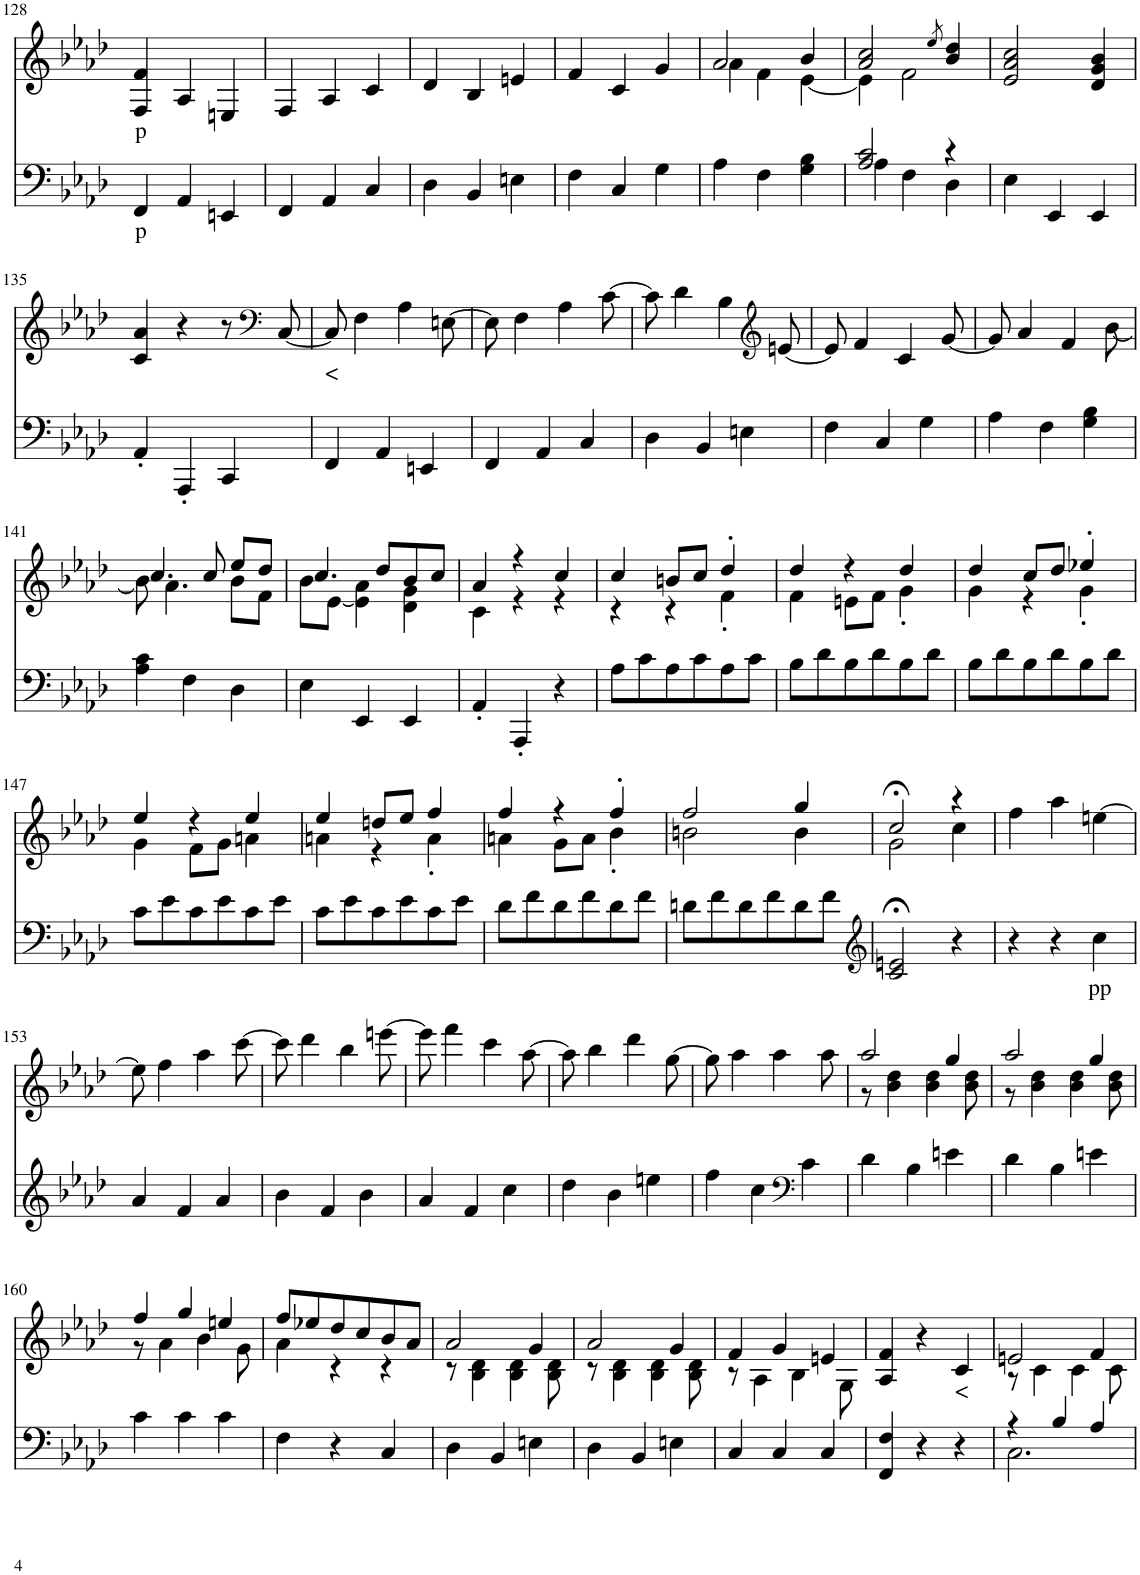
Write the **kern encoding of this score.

**kern	**text	**kern	**text
*part2	*part2	*part1	*part1
*staff2	*staff2	*staff1	*staff1
*I"piano	*	*I"piano	*
*I'Pno	*	*I'Pno	*
!!LO:PB:g=z
*clefF4	*	*clefG2	*
*k[b-e-a-d-]	*	*k[b-e-a-d-]	*
*M3/4	*	*M3/4	*
=128	=128	=128	=128
!	!LO:LY:b	!	!LO:LY:b
4FF/	p	4F/ 4f/	p
4AA-/	.	4A-/	.
4EEn/	.	4En/	.
=129	=129	=129	=129
4FF/	.	4F/	.
4AA-/	.	4A-/	.
4C/	.	4c/	.
=130	=130	=130	=130
4D-\	.	4d-/	.
4BB-/	.	4B-/	.
4En\	.	4en/	.
=131	=131	=131	=131
4F\	.	4f/	.
4C/	.	4c/	.
4G\	.	4g/	.
=132	=132	=132	=132
*	*	*^	*
4A-\	.	2a-/	4a-\	.
4F\	.	.	4f\	.
4G\ 4B-\	.	4b-/	[4e-\	.
=133	=133	=133	=133	=133
*^	*	*	*	*
2A-/ 2c/	4A-\	.	2a-/ 2cc/	4e-\]	.
.	4F\	.	.	2f\	.
.	.	.	8qee-/	.	.
4r	4D-\	.	4b-/ 4dd-/	.	.
*v	*v	*	*	*	*
*	*	*v	*v	*
=134	=134	=134	=134
4E-\	.	2e-/ 2a-/ 2cc/	.
4EE-/	.	.	.
4EE-/	.	4d-/ 4g/ 4b-/	.
!!LO:LB:g=z
=135	=135	=135	=135
4AA-'/	.	4c/ 4a-/	.
4AAA-'/	.	4r	.
4CC/	.	8r	.
*	*	*clefF4	*
.	.	[8C/	.
=136	=136	=136	=136
!	!	!	!LO:LY:b
4FF/	.	8C/]	<
.	.	4F\	.
4AA-/	.	.	.
.	.	4A-\	.
4EEn/	.	.	.
.	.	[8En\	.
=137	=137	=137	=137
4FF/	.	8E\]	.
.	.	4F\	.
4AA-/	.	.	.
.	.	4A-\	.
4C/	.	.	.
.	.	[8c\	.
=138	=138	=138	=138
4D-\	.	8c\]	.
.	.	4d-\	.
4BB-/	.	.	.
.	.	4B-\	.
4En\	.	.	.
*	*	*clefG2	*
.	.	[8en/	.
=139	=139	=139	=139
4F\	.	8e/]	.
.	.	4f/	.
4C/	.	.	.
.	.	4c/	.
4G\	.	.	.
.	.	[8g/	.
=140	=140	=140	=140
4A-\	.	8g/]	.
.	.	4a-/	.
4F\	.	.	.
.	.	4f/	.
4G\ 4B-\	.	.	.
.	.	[8b-\	.
!!LO:LB:g=z
=141	=141	=141	=141
*	*	*^	*
4A-\ 4c\	.	4.cc/	8b-\]	.
.	.	.	4.a-\	.
4F\	.	.	.	.
.	.	8cc/	.	.
4D-\	.	8ee-/L	8b-\L	.
.	.	8dd-/J	8f\J	.
=142	=142	=142	=142	=142
4E-\	.	4.cc/	8b-\L	.
.	.	.	[8e-\J	.
4EE-/	.	.	4e-\] 4a-\	.
.	.	8dd-/L	.	.
4EE-/	.	8b-/	4d-\ 4g\	.
.	.	8cc/J	.	.
=143	=143	=143	=143	=143
4AA-'/	.	4a-/	4c\	.
4AAA-'/	.	4r	4r	.
4r	.	4cc/	4r	.
=144	=144	=144	=144	=144
8A-\L	.	4cc/	4r	.
8c\	.	.	.	.
8A-\	.	8bn/L	4r	.
8c\	.	8cc/J	.	.
8A-\	.	4dd-'/	4f'\	.
8c\J	.	.	.	.
=145	=145	=145	=145	=145
8B-\L	.	4dd-/	4f\	.
8d-\	.	.	.	.
8B-\	.	4r	8en\L	.
8d-\	.	.	8f\J	.
8B-\	.	4dd-/	4g'\	.
8d-\J	.	.	.	.
=146	=146	=146	=146	=146
8B-\L	.	4dd-/	4g\	.
8d-\	.	.	.	.
8B-\	.	8cc/L	4r	.
8d-\	.	8dd-/J	.	.
8B-\	.	4ee-X'/	4g'\	.
8d-\J	.	.	.	.
!!LO:LB:g=z	!!
=147	=147	=147	=147	=147
8c\L	.	4ee-/	4g\	.
8e-\	.	.	.	.
8c\	.	4r	8f\L	.
8e-\	.	.	8g\J	.
8c\	.	4ee-/	4an\	.
8e-\J	.	.	.	.
=148	=148	=148	=148	=148
8c\L	.	4ee-/	4an\	.
8e-\	.	.	.	.
8c\	.	8ddn/L	4r	.
8e-\	.	8ee-/J	.	.
8c\	.	4ff/	4a'\	.
8e-\J	.	.	.	.
=149	=149	=149	=149	=149
8d-\L	.	4ff/	4an\	.
8f\	.	.	.	.
8d-\	.	4r	8g\L	.
8f\	.	.	8a\J	.
8d-\	.	4ff'/	4b-'\	.
8f\J	.	.	.	.
=150	=150	=150	=150	=150
8dn\L	.	2ff/	2bn\	.
8f\	.	.	.	.
8d\	.	.	.	.
8f\	.	.	.	.
8d\	.	4gg/	4b\	.
8f\J	.	.	.	.
=151	=151	=151	=151	=151
*clefG2	*	*	*	*
2c/;< 2en/;<	.	2cc;</	2g\	.
4r	.	4r	4cc\	.
*	*	*v	*v	*
=152	=152	=152	=152
4r	.	4ff\	.
4r	.	4aa-\	.
!	!LO:LY:b	!	!
4cc\	pp	[4een\	.
!!LO:LB:g=z
=153	=153	=153	=153
4a-/	.	8ee\]	.
.	.	4ff\	.
4f/	.	.	.
.	.	4aa-\	.
4a-/	.	.	.
.	.	[8ccc\	.
=154	=154	=154	=154
4b-\	.	8ccc\]	.
.	.	4ddd-\	.
4f/	.	.	.
.	.	4bb-\	.
4b-\	.	.	.
.	.	[8eeen\	.
=155	=155	=155	=155
4a-/	.	8eee\]	.
.	.	4fff\	.
4f/	.	.	.
.	.	4ccc\	.
4cc\	.	.	.
.	.	[8aa-\	.
=156	=156	=156	=156
4dd-\	.	8aa-\]	.
.	.	4bb-\	.
4b-\	.	.	.
.	.	4ddd-\	.
4een\	.	.	.
.	.	[8gg\	.
=157	=157	=157	=157
4ff\	.	8gg\]	.
.	.	4aa-\	.
4cc\	.	.	.
.	.	4aa-\	.
*clefF4	*	*	*
4c\	.	.	.
.	.	8aa-\	.
=158	=158	=158	=158
*	*	*^	*
4d-\	.	2aa-/	8r	.
.	.	.	4b-\ 4dd-\	.
4B-\	.	.	.	.
.	.	.	4b-\ 4dd-\	.
4en\	.	4gg/	.	.
.	.	.	8b-\ 8dd-\	.
=159	=159	=159	=159	=159
4d-\	.	2aa-/	8r	.
.	.	.	4b-\ 4dd-\	.
4B-\	.	.	.	.
.	.	.	4b-\ 4dd-\	.
4en\	.	4gg/	.	.
.	.	.	8b-\ 8dd-\	.
!!LO:LB:g=z	!!
=160	=160	=160	=160	=160
4c\	.	4ff/	8r	.
.	.	.	4a-\	.
4c\	.	4gg/	.	.
.	.	.	4b-\	.
4c\	.	4een/	.	.
.	.	.	8g\	.
=161	=161	=161	=161	=161
4F\	.	8ff/L	4a-\	.
.	.	8ee-X/	.	.
4r	.	8dd-/	4r	.
.	.	8cc/	.	.
4C/	.	8b-/	4r	.
.	.	8a-/J	.	.
=162	=162	=162	=162	=162
4D-\	.	2a-/	8r	.
.	.	.	4B-\ 4d-\	.
4BB-/	.	.	.	.
.	.	.	4B-\ 4d-\	.
4En\	.	4g/	.	.
.	.	.	8B-\ 8d-\	.
=163	=163	=163	=163	=163
4D-\	.	2a-/	8r	.
.	.	.	4B-\ 4d-\	.
4BB-/	.	.	.	.
.	.	.	4B-\ 4d-\	.
4En\	.	4g/	.	.
.	.	.	8B-\ 8d-\	.
=164	=164	=164	=164	=164
4C/	.	4f/	8r	.
.	.	.	4A-\	.
4C/	.	4g/	.	.
.	.	.	4B-\	.
4C/	.	4en/	.	.
.	.	.	8G\	.
*	*	*v	*v	*
=165	=165	=165	=165
4FF/ 4F/	.	4A-/ 4f/	.
4r	.	4r	.
!	!	!	!LO:LY:b
4r	.	4c/	<
=166	=166	=166	=166
*^	*	*^	*
4r	2.C\	.	2en/	8r	.
.	.	.	.	4c\	.
4B-/	.	.	.	.	.
.	.	.	.	4c\	.
4A-/	.	.	4f/	.	.
.	.	.	.	8c\	.
*v	*v	*	*	*	*
*	*	*v	*v	*
=	=	=	=
*-	*-	*-	*-
